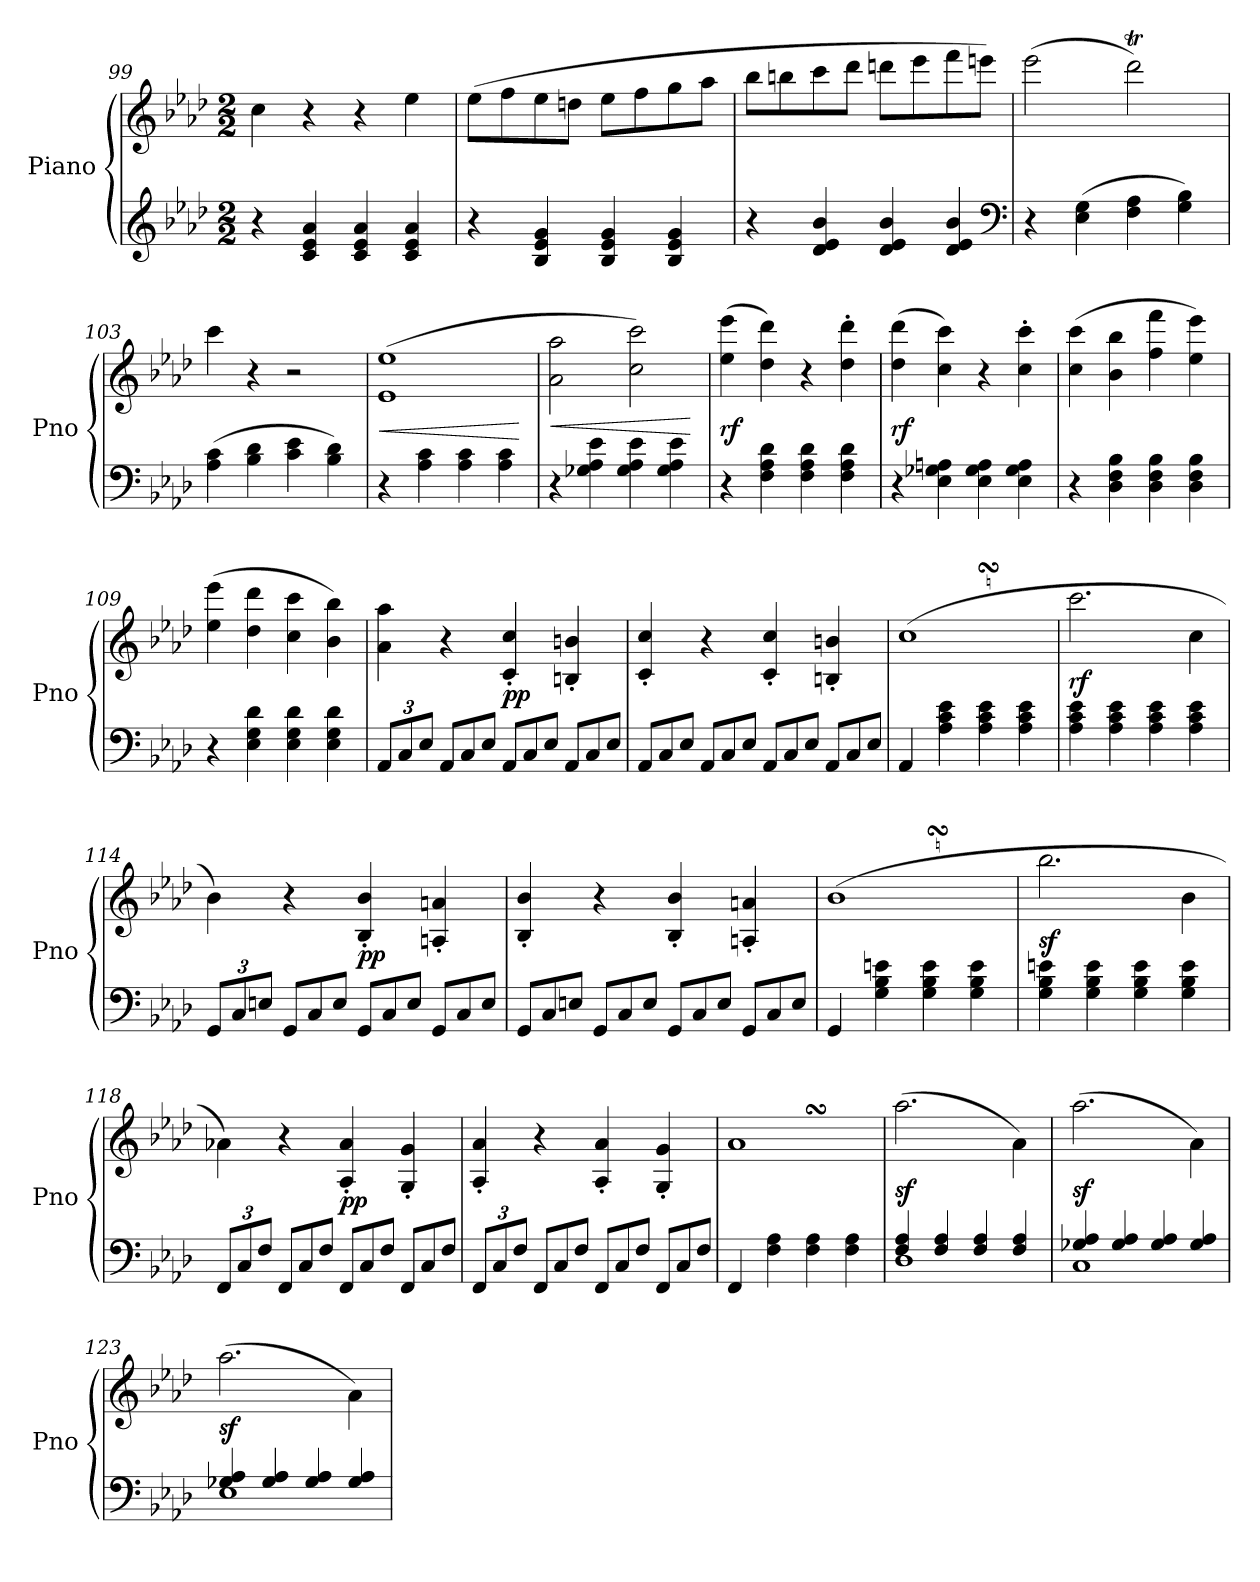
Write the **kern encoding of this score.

**kern	**kern	**dynam
*part1	*part1	*part1
*staff2	*staff1	*staff1/2
*I"Piano	*	*
*I'Pno	*	*
*clefG2	*clefG2	*
*k[b-e-a-d-]	*k[b-e-a-d-]	*
*f:	*f:	*
*M2/2	*M2/2	*
=99	=99	=99
4r	4cc	.
4c 4e- 4a-	4r	.
4c 4e- 4a-	4r	.
4c 4e- 4a-	4ee-	.
=100	=100	=100
4r	(8ee-L	.
.	8ff	.
4B- 4e- 4g	8ee-	.
.	8ddnJ	.
4B- 4e- 4g	8ee-L	.
.	8ff	.
4B- 4e- 4g	8gg	.
.	8aa-J	.
=101	=101	=101
4r	8bb-L	.
.	8bbn	.
4d- 4e- 4b-	8ccc	.
.	8ddd-J	.
4d- 4e- 4b-	8dddnL	.
.	8eee-	.
4d- 4e- 4b-	8fff	.
.	8eeenJ)	.
*clefF4	*	*
=102	=102	=102
4r	(2eee-	.
(4E- 4G	.	.
4F 4A-	2ddd-T)	.
4G 4B-)	.	.
=103	=103	=103
(4A- 4c	4ccc	.
4B- 4d-	4r	.
4c 4e-	2r	.
4B- 4d-)	.	.
=104	=104	=104
4r	(>1e-\ 1ee-\	<
4A- 4c	.	.
4A- 4c	.	.
4A- 4c	.	.
.	.	[
=105	=105	=105
4r	2a- 2aa-	<
4G-X 4A- 4e-	.	.
4G- 4A- 4e-	2cc 2ccc)	.
4G- 4A- 4e-	.	.
.	.	[
=106	=106	=106
4r	(4ee- 4eee-	rf
4F 4A- 4d-	4dd- 4ddd-)	.
4F 4A- 4d-	4r	.
4F 4A- 4d-	4dd-' 4ddd-'	.
=107	=107	=107
4r	(4dd- 4ddd-	rf
4E- 4G-X 4An	4cc 4ccc)	.
4E- 4G- 4A	4r	.
4E- 4G- 4A	4cc' 4ccc'	.
=108	=108	=108
4r	(4cc 4ccc	.
4D- 4F 4B-	4b- 4bb-	.
4D- 4F 4B-	4ff 4fff	.
4D- 4F 4B-	4ee- 4eee-)	.
=109	=109	=109
4r	(4ee- 4eee-	.
4E- 4G 4d-	4dd- 4ddd-	.
4E- 4G 4d-	4cc 4ccc	.
4E- 4G 4d-	4b- 4bb-)	.
=110	=110	=110
*Xbrackettup	*	*
12AA-L	4a- 4aa-	.
12C	.	.
12E-J	.	.
*Xtuplet	*	*
12AA-L	4r	.
12C	.	.
12E-J	.	.
12AA-L	4c' 4cc'	pp
12C	.	.
12E-J	.	.
12AA-L	4Bn' 4bn'	.
12C	.	.
12E-J	.	.
=111	=111	=111
12AA-L	4c' 4cc'	.
12C	.	.
12E-J	.	.
12AA-L	4r	.
12C	.	.
12E-J	.	.
12AA-L	4c' 4cc'	.
12C	.	.
12E-J	.	.
12AA-L	4Bn' 4bn'	.
12C	.	.
12E-J	.	.
=112	=112	=112
4AA-	(1ccSss	.
4A- 4c 4e-	.	.
4A- 4c 4e-	.	.
4A- 4c 4e-	.	.
=113	=113	=113
4A- 4c 4e-	2.ccc	rf
4A- 4c 4e-	.	.
4A- 4c 4e-	.	.
4A- 4c 4e-	4cc	.
=114	=114	=114
*tuplet	*	*
12GGL	4b-)	.
12C	.	.
12EnJ	.	.
*Xtuplet	*	*
12GGL	4r	.
12C	.	.
12EJ	.	.
12GGL	4B-' 4b-'	pp
12C	.	.
12EJ	.	.
12GGL	4An' 4an'	.
12C	.	.
12EJ	.	.
=115	=115	=115
12GGL	4B-' 4b-'	.
12C	.	.
12EnJ	.	.
12GGL	4r	.
12C	.	.
12EJ	.	.
12GGL	4B-' 4b-'	.
12C	.	.
12EJ	.	.
12GGL	4An' 4an'	.
12C	.	.
12EJ	.	.
=116	=116	=116
4GG	(1b-SSs	.
4G 4B- 4en	.	.
4G 4B- 4e	.	.
4G 4B- 4e	.	.
=117	=117	=117
4G 4B- 4en	2.bb-	sf
4G 4B- 4e	.	.
4G 4B- 4e	.	.
4G 4B- 4e	4b-	.
=118	=118	=118
*tuplet	*	*
12FFL	4a-X\)	.
12C	.	.
12FJ	.	.
*Xtuplet	*	*
12FFL	4r	.
12C	.	.
12FJ	.	.
12FFL	4A-' 4a-'	pp
12C	.	.
12FJ	.	.
12FFL	4G' 4g'	.
12C	.	.
12FJ	.	.
=119	=119	=119
*tuplet	*	*
12FFL	4A-' 4a-'	.
12C	.	.
12FJ	.	.
*Xtuplet	*	*
12FFL	4r	.
12C	.	.
12FJ	.	.
12FFL	4A-' 4a-'	.
12C	.	.
12FJ	.	.
12FFL	4G' 4g'	.
12C	.	.
12FJ	.	.
=120	=120	=120
4FF	1a-SSs	.
4F 4A-	.	.
4F 4A-	.	.
4F 4A-	.	.
=121	=121	=121
*^	*	*
4F 4A-	1D-	(2.aa-	sf
4F 4A-	.	.	.
4F 4A-	.	.	.
4F 4A-	.	4a-\)	.
=122	=122	=122	=122
4G-X 4A-	1C	(2.aa-	sf
4G- 4A-	.	.	.
4G- 4A-	.	.	.
4G- 4A-	.	4a-\)	.
=123	=123	=123	=123
4G-X 4A-	1E-	(2.aa-	sf
4G- 4A-	.	.	.
4G- 4A-	.	.	.
4G- 4A-	.	4a-\)	.
*v	*v	*	*
=	=	=
*-	*-	*-
